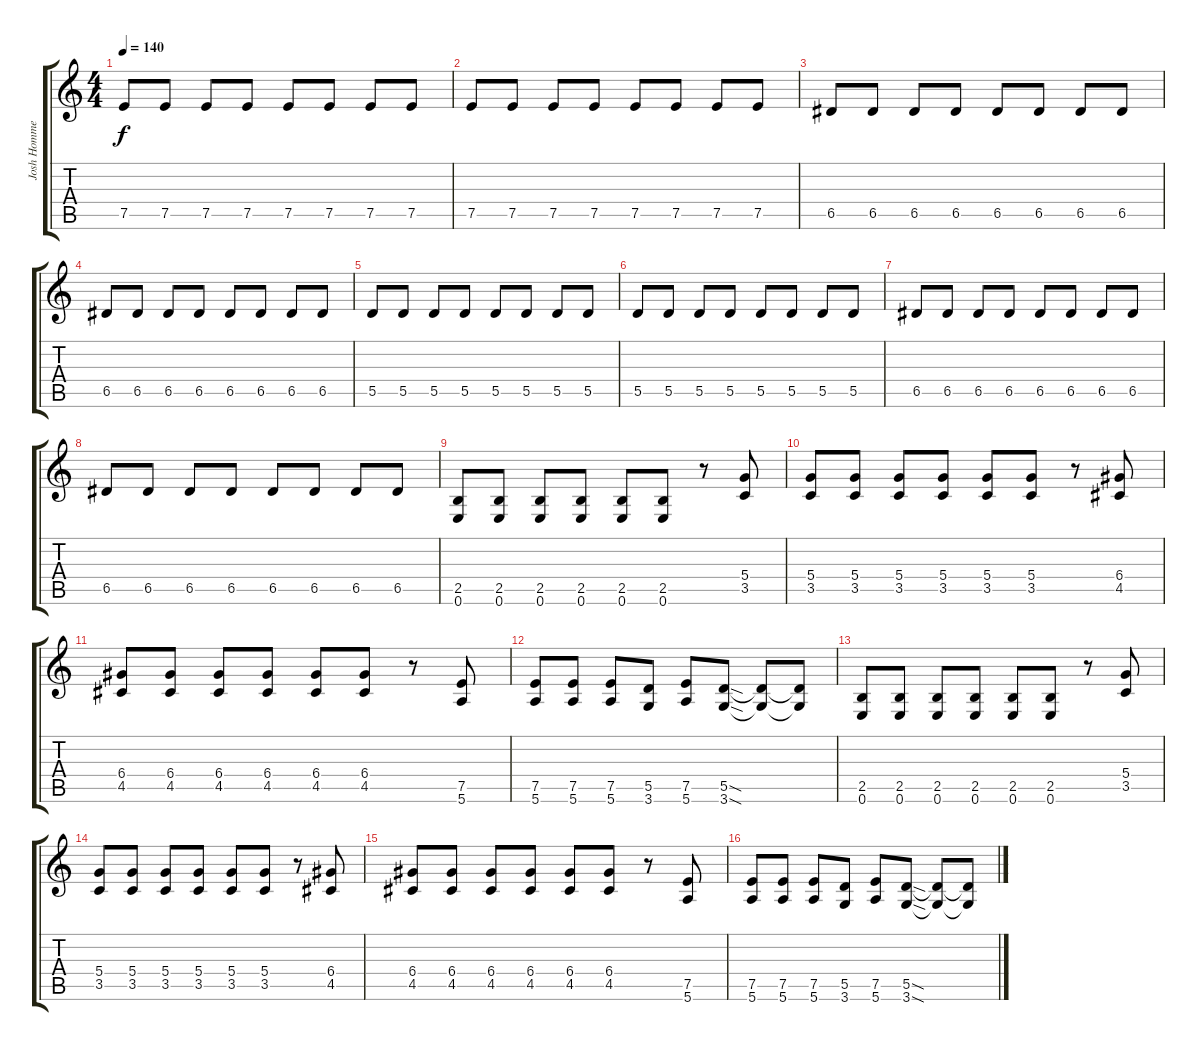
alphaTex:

\track ("Josh Homme" "Josh Homme") {instrument distortionguitar}
\staff {score tabs}
\tuning (E4 B3 G3 D3 A2 E2) {hide}
\ts (4 4)
\tempo 140
\clef g2
\ks c
7.5.8{dy f instrument distortionguitar} 7.5.8 7.5.8 7.5.8 7.5.8 7.5.8 7.5.8 7.5.8 |
7.5.8 7.5.8 7.5.8 7.5.8 7.5.8 7.5.8 7.5.8 7.5.8 |
6.5.8 6.5.8 6.5.8 6.5.8 6.5.8 6.5.8 6.5.8 6.5.8 |
6.5.8 6.5.8 6.5.8 6.5.8 6.5.8 6.5.8 6.5.8 6.5.8 |
5.5.8 5.5.8 5.5.8 5.5.8 5.5.8 5.5.8 5.5.8 5.5.8 |
5.5.8 5.5.8 5.5.8 5.5.8 5.5.8 5.5.8 5.5.8 5.5.8 |
6.5.8 6.5.8 6.5.8 6.5.8 6.5.8 6.5.8 6.5.8 6.5.8 |
6.5.8 6.5.8 6.5.8 6.5.8 6.5.8 6.5.8 6.5.8 6.5.8 |
(2.5 0.6).8 (2.5 0.6).8 (2.5 0.6).8 (2.5 0.6).8 (2.5 0.6).8 (2.5 0.6).8 r.8 (5.4 3.5).8 |
(5.4 3.5).8 (5.4 3.5).8 (5.4 3.5).8 (5.4 3.5).8 (5.4 3.5).8 (5.4 3.5).8 r.8 (6.4 4.5).8 |
(6.4 4.5).8 (6.4 4.5).8 (6.4 4.5).8 (6.4 4.5).8 (6.4 4.5).8 (6.4 4.5).8 r.8 (7.5 5.6).8 |
(7.5 5.6).8 (7.5 5.6).8 (7.5 5.6).8 (5.5 3.6).8 (7.5 5.6).8 (5.5{sod} 3.6{sod}).8 (5.5{t} 3.6{t}).8 (5.5{t} 3.6{t}).8 |
(2.5 0.6).8 (2.5 0.6).8 (2.5 0.6).8 (2.5 0.6).8 (2.5 0.6).8 (2.5 0.6).8 r.8 (5.4 3.5).8 |
(5.4 3.5).8 (5.4 3.5).8 (5.4 3.5).8 (5.4 3.5).8 (5.4 3.5).8 (5.4 3.5).8 r.8 (6.4 4.5).8 |
(6.4 4.5).8 (6.4 4.5).8 (6.4 4.5).8 (6.4 4.5).8 (6.4 4.5).8 (6.4 4.5).8 r.8 (7.5 5.6).8 |
(7.5 5.6).8 (7.5 5.6).8 (7.5 5.6).8 (5.5 3.6).8 (7.5 5.6).8 (5.5{sod} 3.6{sod}).8 (5.5{t} 3.6{t}).8 (5.5{t} 3.6{t}).8
